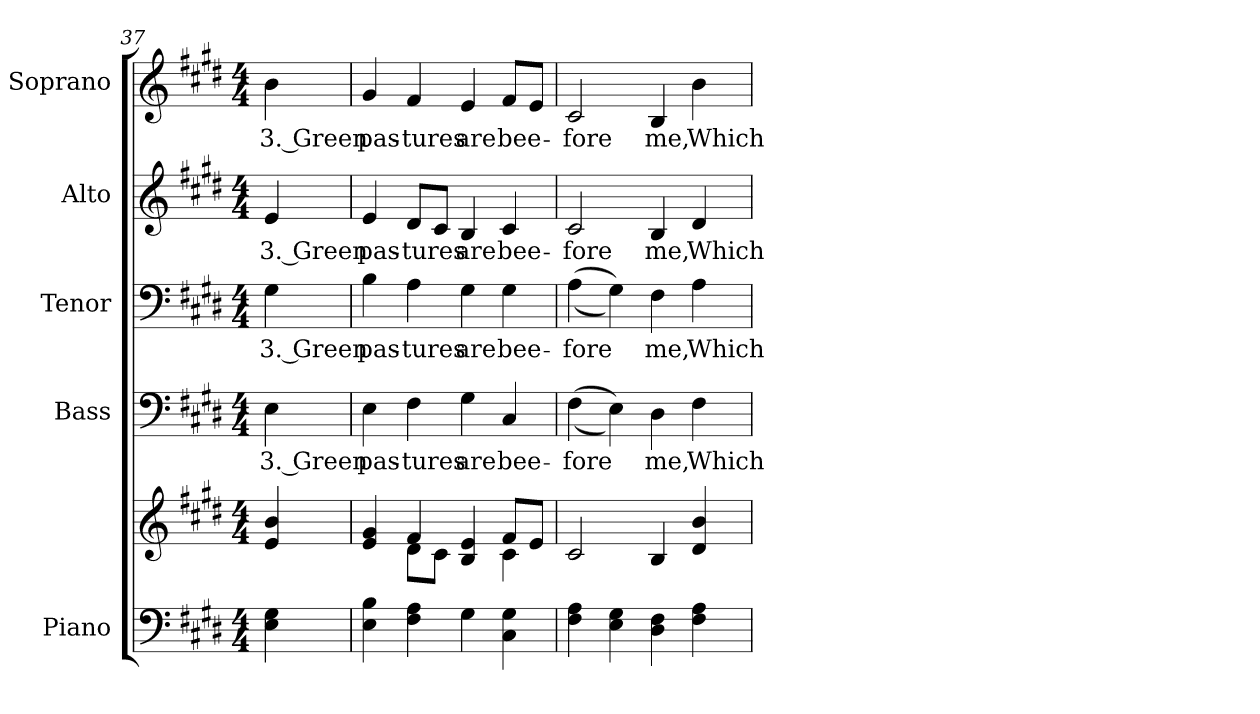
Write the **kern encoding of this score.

**kern	**kern	**kern	**text	**kern	**text	**kern	**text	**kern	**text
*part5	*part5	*part4	*part4	*part3	*part3	*part2	*part2	*part1	*part1
*staff6	*staff5	*staff4	*staff4	*staff3	*staff3	*staff2	*staff2	*staff1	*staff1
*I"Piano	*	*I"Bass	*	*I"Tenor	*	*I"Alto	*	*I"Soprano	*
*I'Pno.	*	*I'B.	*	*I'T.	*	*I'A.	*	*I'S.	*
!!LO:PB:g=z
*clefF4	*clefG2	*clefF4	*	*clefF4	*	*clefG2	*	*clefG2	*
*k[f#c#g#d#]	*k[f#c#g#d#]	*k[f#c#g#d#]	*	*k[f#c#g#d#]	*	*k[f#c#g#d#]	*	*k[f#c#g#d#]	*
*E:	*E:	*E:	*	*E:	*	*E:	*	*E:	*
*M4/4	*M4/4	*M4/4	*	*M4/4	*	*M4/4	*	*M4/4	*
=37	=37	=37	=37	=37	=37	=37	=37	=37	=37
!	!	!	!LO:LY:b:color=#000000	!	!	!	!	!	!
!	!	!	!	!	!LO:LY:b:color=#000000	!	!	!	!
!	!	!	!	!	!	!	!LO:LY:b:color=#000000	!	!
!	!	!	!	!	!	!	!	!	!LO:LY:b:color=#000000
4Ei\ 4G#i	4ei/ 4bi	4Ei\	3. Green	4G#i\	3. Green	4ei/	3. Green	4bi\	3. Green
=38	=38	=38	=38	=38	=38	=38	=38	=38	=38
*	*^	*	*	*	*	*	*	*	*
!	!	!	!	!LO:LY:b:color=#000000	!	!	!	!	!	!
!	!	!	!	!	!	!LO:LY:b:color=#000000	!	!	!	!
!	!	!	!	!	!	!	!	!LO:LY:b:color=#000000	!	!
!	!	!	!	!	!	!	!	!	!	!LO:LY:b:color=#000000
4Ei\ 4Bi	4ei/ 4g#i	4ryy	4Ei\	pas-	4Bi\	pas-	4ei/	pas-	4g#i/	pas-
!	!	!	!	!LO:LY:b:color=#000000	!	!	!	!	!	!
!	!	!	!	!	!	!LO:LY:b:color=#000000	!	!	!	!
!	!	!	!	!	!	!	!	!LO:LY:b:color=#000000	!	!
!	!	!	!	!	!	!	!	!	!	!LO:LY:b:color=#000000
4F#i\ 4Ai	4f#i/	8d#i\L	4F#i\	-tures	4Ai\	-tures	8d#i/L	-tures	4f#i/	-tures
.	.	8c#i\J	.	.	.	.	8c#i/J	.	.	.
!	!	!	!	!LO:LY:b:color=#000000	!	!	!	!	!	!
!	!	!	!	!	!	!LO:LY:b:color=#000000	!	!	!	!
!	!	!	!	!	!	!	!	!LO:LY:b:color=#000000	!	!
!	!	!	!	!	!	!	!	!	!	!LO:LY:b:color=#000000
4G#i\	4Bi/ 4ei	4ryy	4G#i\	are	4G#i\	are	4Bi/	are	4ei/	are
!	!	!	!	!LO:LY:b:color=#000000	!	!	!	!	!	!
!	!	!	!	!	!	!LO:LY:b:color=#000000	!	!	!	!
!	!	!	!	!	!	!	!	!LO:LY:b:color=#000000	!	!
!	!	!	!	!	!	!	!	!	!	!LO:LY:b:color=#000000
4C#i\ 4G#i	8f#i/L	4c#i\	4C#i/	bee-	4G#i\	bee-	4c#i/	bee-	8f#i/L	bee-
.	8ei/J	.	.	.	.	.	.	.	8ei/J	.
*	*v	*v	*	*	*	*	*	*	*	*
!!LO:PB:g=z
=39	=39	=39	=39	=39	=39	=39	=39	=39	=39
!	!	!	!LO:LY:b:color=#000000	!	!	!	!	!	!
!	!	!	!	!	!LO:LY:b:color=#000000	!	!	!	!
!	!	!	!	!	!	!	!LO:LY:b:color=#000000	!	!
!	!	!	!	!	!	!	!	!	!LO:LY:b:color=#000000
4F#i\ 4Ai	2c#i/	((4F#i\	-fore	((4Ai\	-fore	2c#i/	-fore	2c#i/	-fore
4Ei\ 4G#i	.	4Ei\))	.	4G#i\))	.	.	.	.	.
!	!	!	!LO:LY:b:color=#000000	!	!	!	!	!	!
!	!	!	!	!	!LO:LY:b:color=#000000	!	!	!	!
!	!	!	!	!	!	!	!LO:LY:b:color=#000000	!	!
!	!	!	!	!	!	!	!	!	!LO:LY:b:color=#000000
4D#i\ 4F#i	4Bi/	4D#i\	me,	4F#i\	me,	4Bi/	me,	4Bi/	me,
!	!	!	!LO:LY:b:color=#000000	!	!	!	!	!	!
!	!	!	!	!	!LO:LY:b:color=#000000	!	!	!	!
!	!	!	!	!	!	!	!LO:LY:b:color=#000000	!	!
!	!	!	!	!	!	!	!	!	!LO:LY:b:color=#000000
4F#i\ 4Ai	4d#i/ 4bi	4F#i\	Which	4Ai\	Which	4d#i/	Which	4bi\	Which
=	=	=	=	=	=	=	=	=	=
*-	*-	*-	*-	*-	*-	*-	*-	*-	*-
